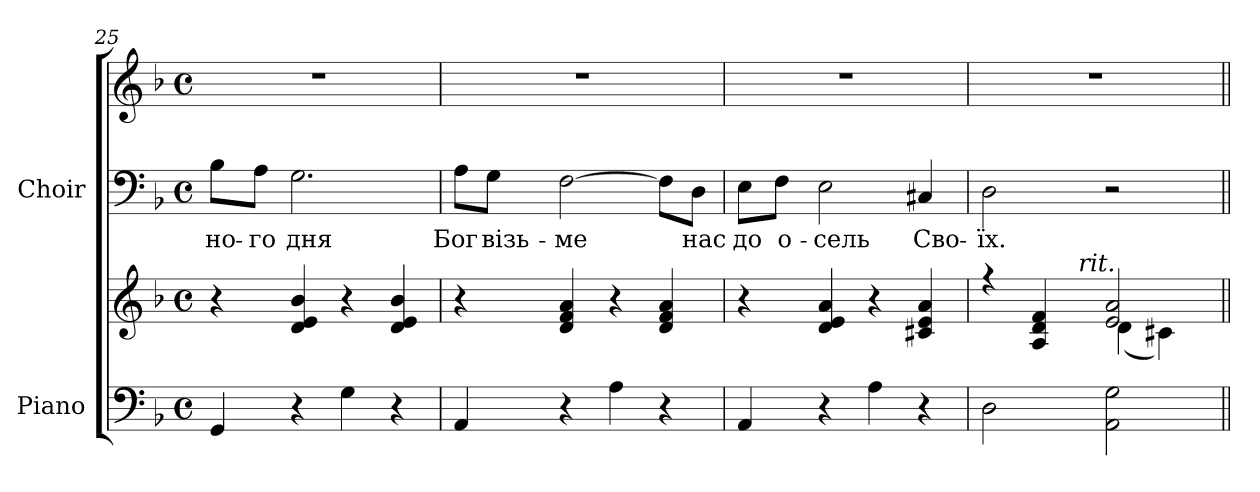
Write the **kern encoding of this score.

**kern	**kern	**kern	**text	**kern
*part2	*part2	*part1	*part1	*part1
*staff4	*staff3	*staff2	*staff2	*staff1
*I"Piano	*	*I"Choir	*	*
*I'Pno.	*	*I'Choir	*	*
!!LO:LB:g=z
*clefF4	*clefG2	*clefF4	*	*clefG2
*k[b-]	*k[b-]	*k[b-]	*	*k[b-]
*d:	*d:	*d:	*	*d:
*M4/4	*M4/4	*M4/4	*	*M4/4
*met(c)	*met(c)	*met(c)	*	*met(c)
=25	=25	=25	=25	=25
!	!	!	!LO:LY:b:color=#000000	!
4GGi/	4r	8B-i\L	-но-	1r
!	!	!	!LO:LY:b:color=#000000	!
.	.	8Ai\J	-го	.
!	!	!	!LO:LY:b:color=#000000	!
4r	4di/ 4ei 4b-i	2.Gi\	дня	.
4Gi\	4r	.	.	.
4r	4di/ 4ei 4b-i	.	.	.
=26	=26	=26	=26	=26
!	!	!	!LO:LY:b:color=#000000	!
4AAi/	4r	8Ai\L	Бог	1r
!	!	!	!LO:LY:b:color=#000000	!
.	.	8Gi\J	візь-	.
!	!	!	!LO:LY:b:color=#000000	!
4r	4di/ 4fi 4ai	[>2Fi\	-ме	.
4Ai\	4r	.	.	.
4r	4di/ 4fi 4ai	8Fi\L]	.	.
!	!	!	!LO:LY:b:color=#000000	!
.	.	8Di\J	нас	.
=27	=27	=27	=27	=27
!	!	!	!LO:LY:b:color=#000000	!
4AAi/	4r	8Ei\L	до	1r
!	!	!	!LO:LY:b:color=#000000	!
.	.	8Fi\J	о-	.
!	!	!	!LO:LY:b:color=#000000	!
4r	4di/ 4ei 4ai	2Ei\	-сель	.
4Ai\	4r	.	.	.
!	!	!	!LO:LY:b:color=#000000	!
4r	4c#Xi/ 4ei 4ai	4C#Xi/	Сво-	.
=28	=28	=28	=28	=28
*	*^	*	*	*
!	!	!	!	!LO:LY:b:color=#000000	!
*	*	*^	*	*	*
2Di\	4r	2ai\yy	4ryy	2Di\	-їх.	1r
.	4Ai/ 4di 4fi	.	8ryy	.	.	.
.	.	.	32ryy	.	.	.
!	!	!	!LO:TX:a:i:t=rit.	!	!	!
.	.	.	2ryy	.	.	.
2AAi\ 2Gi	2ei/ 2ai	(4di\	.	2r	.	.
.	.	4c#Xi\)	.	.	.	.
.	.	.	16.ryy	.	.	.
*	*v	*v	*v	*	*	*
=||	=||	=||	=||	=||
*-	*-	*-	*-	*-
